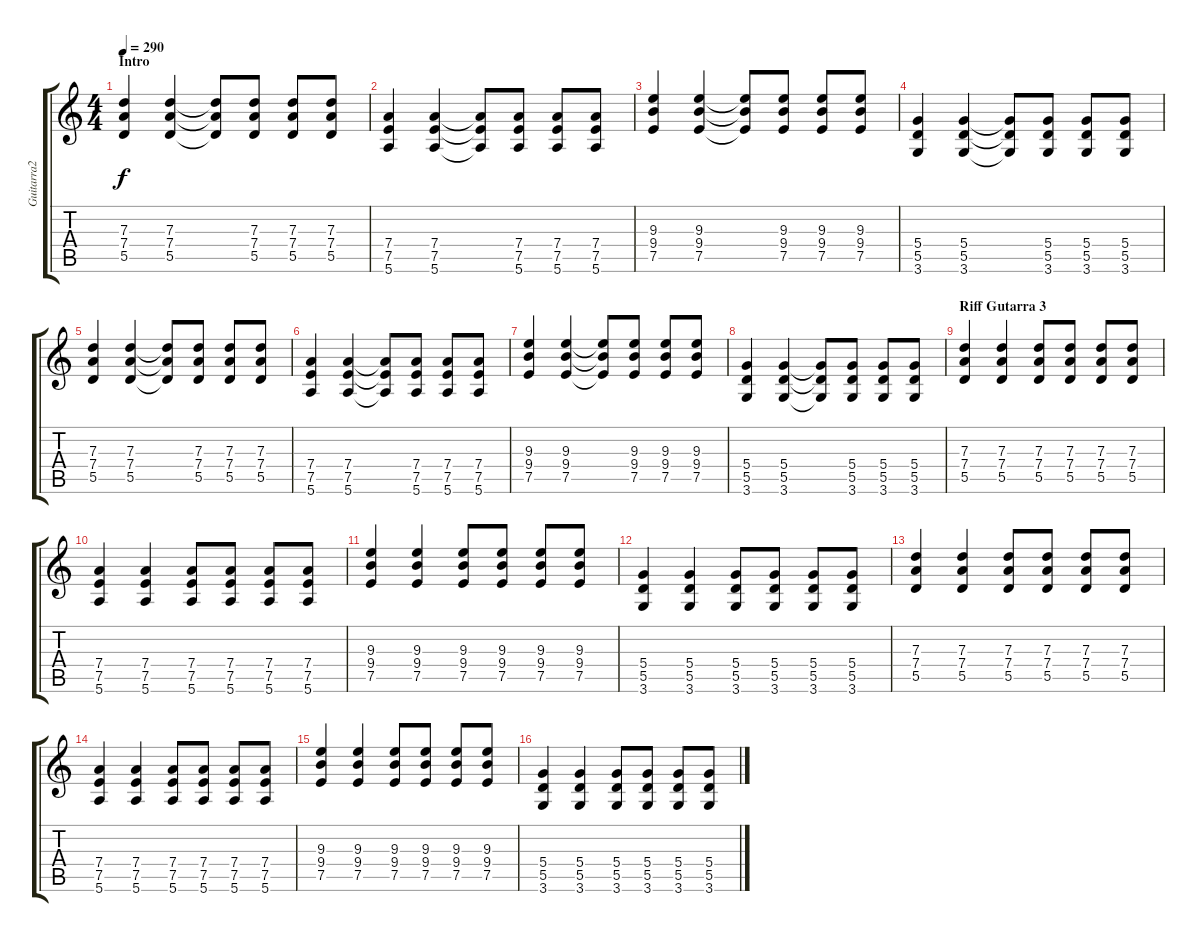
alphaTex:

\track ("Guitarra2" "Guitarra2") {instrument overdrivenguitar}
\staff {score tabs}
\tuning (E4 B3 G3 D3 A2 E2) {hide}
\ts (4 4)
\section ("" "Intro")
\tempo 290
\clef g2
\ks c
(7.3 7.4 5.5).4{dy f instrument overdrivenguitar} (7.3 7.4 5.5).4 (7.3{t} 7.4{t} 5.5{t}).8 (7.3 7.4 5.5).8 (7.3 7.4 5.5).8 (7.3 7.4 5.5).8 |
(7.4 7.5 5.6).4 (7.4 7.5 5.6).4 (7.4{t} 7.5{t} 5.6{t}).8 (7.4 7.5 5.6).8 (7.4 7.5 5.6).8 (7.4 7.5 5.6).8 |
(9.3 9.4 7.5).4 (9.3 9.4 7.5).4 (9.3{t} 9.4{t} 7.5{t}).8 (9.3 9.4 7.5).8 (9.3 9.4 7.5).8 (9.3 9.4 7.5).8 |
(5.4 5.5 3.6).4 (5.4 5.5 3.6).4 (5.4{t} 5.5{t} 3.6{t}).8 (5.4 5.5 3.6).8 (5.4 5.5 3.6).8 (5.4 5.5 3.6).8 |
(7.3 7.4 5.5).4 (7.3 7.4 5.5).4 (7.3{t} 7.4{t} 5.5{t}).8 (7.3 7.4 5.5).8 (7.3 7.4 5.5).8 (7.3 7.4 5.5).8 |
(7.4 7.5 5.6).4 (7.4 7.5 5.6).4 (7.4{t} 7.5{t} 5.6{t}).8 (7.4 7.5 5.6).8 (7.4 7.5 5.6).8 (7.4 7.5 5.6).8 |
(9.3 9.4 7.5).4 (9.3 9.4 7.5).4 (9.3{t} 9.4{t} 7.5{t}).8 (9.3 9.4 7.5).8 (9.3 9.4 7.5).8 (9.3 9.4 7.5).8 |
(5.4 5.5 3.6).4 (5.4 5.5 3.6).4 (5.4{t} 5.5{t} 3.6{t}).8 (5.4 5.5 3.6).8 (5.4 5.5 3.6).8 (5.4 5.5 3.6).8 |
\section ("" "Riff Gutarra 3")
(7.3 7.4 5.5).4 (7.3 7.4 5.5).4 (7.3 7.4 5.5).8 (7.3 7.4 5.5).8 (7.3 7.4 5.5).8 (7.3 7.4 5.5).8 |
(7.4 7.5 5.6).4 (7.4 7.5 5.6).4 (7.4 7.5 5.6).8 (7.4 7.5 5.6).8 (7.4 7.5 5.6).8 (7.4 7.5 5.6).8 |
(9.3 9.4 7.5).4 (9.3 9.4 7.5).4 (9.3 9.4 7.5).8 (9.3 9.4 7.5).8 (9.3 9.4 7.5).8 (9.3 9.4 7.5).8 |
(5.4 5.5 3.6).4 (5.4 5.5 3.6).4 (5.4 5.5 3.6).8 (5.4 5.5 3.6).8 (5.4 5.5 3.6).8 (5.4 5.5 3.6).8 |
(7.3 7.4 5.5).4 (7.3 7.4 5.5).4 (7.3 7.4 5.5).8 (7.3 7.4 5.5).8 (7.3 7.4 5.5).8 (7.3 7.4 5.5).8 |
(7.4 7.5 5.6).4 (7.4 7.5 5.6).4 (7.4 7.5 5.6).8 (7.4 7.5 5.6).8 (7.4 7.5 5.6).8 (7.4 7.5 5.6).8 |
(9.3 9.4 7.5).4 (9.3 9.4 7.5).4 (9.3 9.4 7.5).8 (9.3 9.4 7.5).8 (9.3 9.4 7.5).8 (9.3 9.4 7.5).8 |
(5.4 5.5 3.6).4 (5.4 5.5 3.6).4 (5.4 5.5 3.6).8 (5.4 5.5 3.6).8 (5.4 5.5 3.6).8 (5.4 5.5 3.6).8
